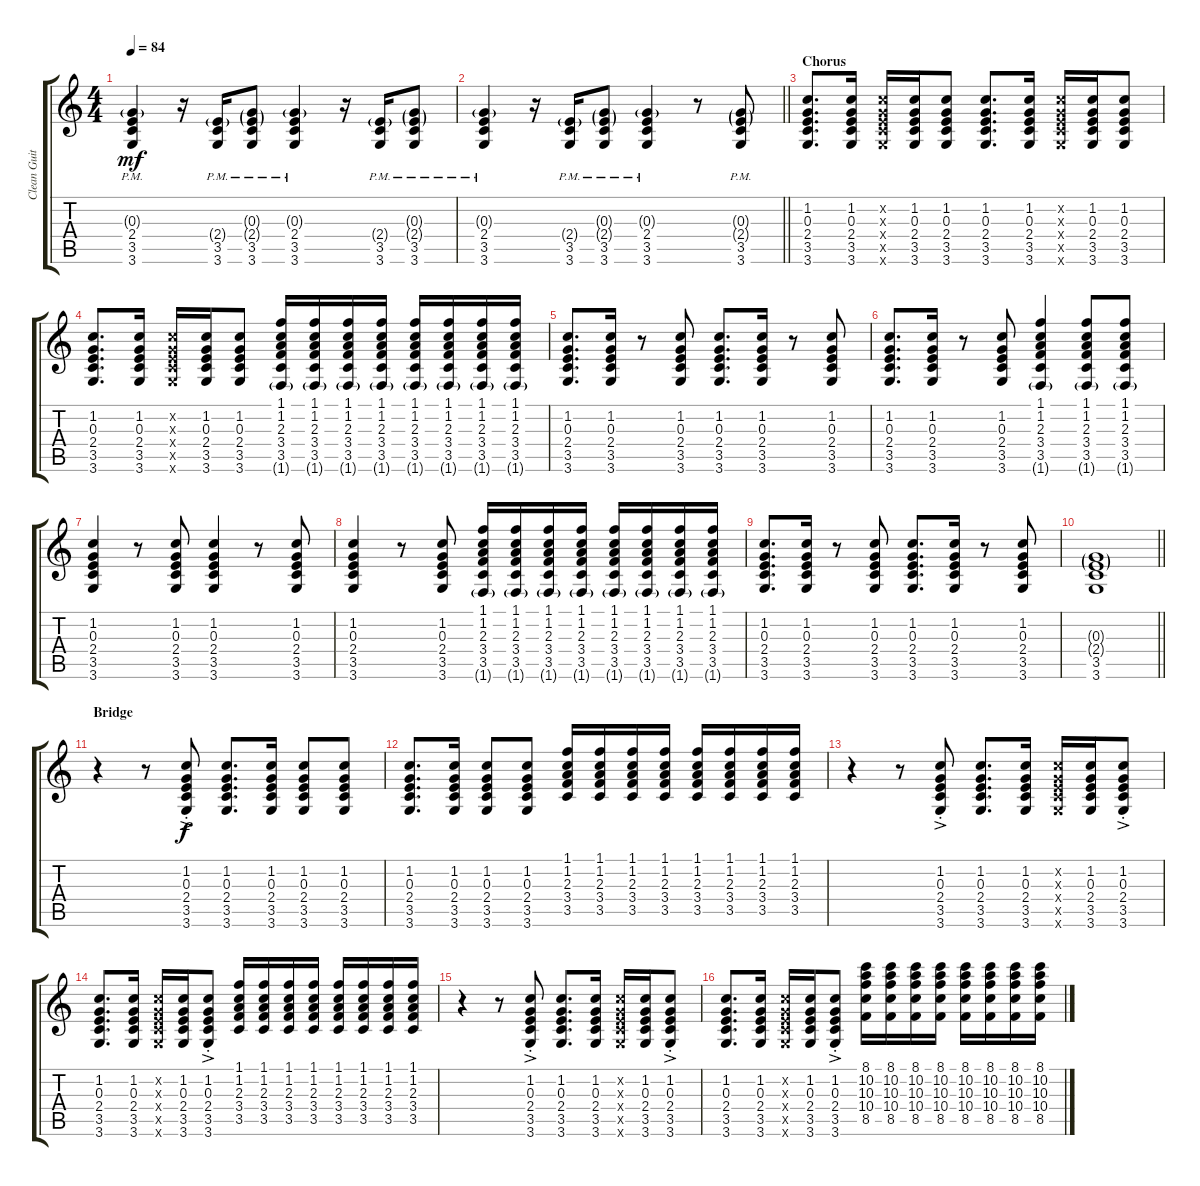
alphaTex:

\track ("Clean Guitar" "Clean Guit") {instrument electricguitarclean}
\staff {score tabs}
\tuning (E4 B3 G3 D3 A2 E2) {hide}
\ts (4 4)
\tempo 84
\clef g2
\ks c
(0.3{g pm} 2.4{pm} 3.5{pm} 3.6{pm}).4{dy mf} r.16 (2.4{g pm} 3.5{pm} 3.6{pm}).16 (0.3{g pm} 2.4{g pm} 3.5{pm} 3.6{pm}).8 (0.3{g pm} 2.4{pm} 3.5{pm} 3.6{pm}).4 r.16 (2.4{g pm} 3.5{pm} 3.6{pm}).16 (0.3{g pm} 2.4{g pm} 3.5{pm} 3.6{pm}).8 |
\barLineRight lightlight
(0.3{g pm} 2.4{pm} 3.5{pm} 3.6{pm}).4 r.16 (2.4{g pm} 3.5{pm} 3.6{pm}).16 (0.3{g pm} 2.4{g pm} 3.5{pm} 3.6{pm}).8 (0.3{g pm} 2.4{pm} 3.5{pm} 3.6{pm}).4 r.8 (0.3{g pm} 2.4{g pm} 3.5{pm} 3.6{pm}).8 |
\section ("" "Chorus")
(1.2 0.3 2.4 3.5 3.6).8{d} (1.2 0.3 2.4 3.5 3.6).16 (1.2{x} 0.3{x} 2.4{x} 3.5{x} 3.6{x}).16 (1.2 0.3 2.4 3.5 3.6).16 (1.2 0.3 2.4 3.5 3.6).8 (1.2 0.3 2.4 3.5 3.6).8{d} (1.2 0.3 2.4 3.5 3.6).16 (1.2{x} 0.3{x} 2.4{x} 3.5{x} 3.6{x}).16 (1.2 0.3 2.4 3.5 3.6).16 (1.2 0.3 2.4 3.5 3.6).8 |
(1.2 0.3 2.4 3.5 3.6).8{d} (1.2 0.3 2.4 3.5 3.6).16 (1.2{x} 0.3{x} 2.4{x} 3.5{x} 3.6{x}).16 (1.2 0.3 2.4 3.5 3.6).16 (1.2 0.3 2.4 3.5 3.6).8 (1.1 1.2 2.3 3.4 3.5 1.6{g}).16 (1.1 1.2 2.3 3.4 3.5 1.6{g}).16 (1.1 1.2 2.3 3.4 3.5 1.6{g}).16 (1.1 1.2 2.3 3.4 3.5 1.6{g}).16 (1.1 1.2 2.3 3.4 3.5 1.6{g}).16 (1.1 1.2 2.3 3.4 3.5 1.6{g}).16 (1.1 1.2 2.3 3.4 3.5 1.6{g}).16 (1.1 1.2 2.3 3.4 3.5 1.6{g}).16 |
(1.2 0.3 2.4 3.5 3.6).8{d} (1.2 0.3 2.4 3.5 3.6).16 r.8 (1.2 0.3 2.4 3.5 3.6).8 (1.2 0.3 2.4 3.5 3.6).8{d} (1.2 0.3 2.4 3.5 3.6).16 r.8 (1.2 0.3 2.4 3.5 3.6).8 |
(1.2 0.3 2.4 3.5 3.6).8{d} (1.2 0.3 2.4 3.5 3.6).16 r.8 (1.2 0.3 2.4 3.5 3.6).8 (1.1 1.2 2.3 3.4 3.5 1.6{g}).4 (1.1 1.2 2.3 3.4 3.5 1.6{g}).8 (1.1 1.2 2.3 3.4 3.5 1.6{g}).8 |
(1.2 0.3 2.4 3.5 3.6).4 r.8 (1.2 0.3 2.4 3.5 3.6).8 (1.2 0.3 2.4 3.5 3.6).4 r.8 (1.2 0.3 2.4 3.5 3.6).8 |
(1.2 0.3 2.4 3.5 3.6).4 r.8 (1.2 0.3 2.4 3.5 3.6).8 (1.1 1.2 2.3 3.4 3.5 1.6{g}).16 (1.1 1.2 2.3 3.4 3.5 1.6{g}).16 (1.1 1.2 2.3 3.4 3.5 1.6{g}).16 (1.1 1.2 2.3 3.4 3.5 1.6{g}).16 (1.1 1.2 2.3 3.4 3.5 1.6{g}).16 (1.1 1.2 2.3 3.4 3.5 1.6{g}).16 (1.1 1.2 2.3 3.4 3.5 1.6{g}).16 (1.1 1.2 2.3 3.4 3.5 1.6{g}).16 |
(1.2 0.3 2.4 3.5 3.6).8{d} (1.2 0.3 2.4 3.5 3.6).16 r.8 (1.2 0.3 2.4 3.5 3.6).8 (1.2 0.3 2.4 3.5 3.6).8{d} (1.2 0.3 2.4 3.5 3.6).16 r.8 (1.2 0.3 2.4 3.5 3.6).8 |
\barLineRight lightlight
(0.3{g} 2.4{g} 3.5 3.6).1 |
\section ("" "Bridge")
r.4 r.8 (1.2{ac st} 0.3{ac st} 2.4{ac st} 3.5{ac st} 3.6{ac st}).8{dy f} (1.2 0.3 2.4 3.5 3.6).8{d} (1.2 0.3 2.4 3.5 3.6).16 (1.2 0.3 2.4 3.5 3.6).8 (1.2 0.3 2.4 3.5 3.6).8 |
(1.2 0.3 2.4 3.5 3.6).8{d} (1.2 0.3 2.4 3.5 3.6).16 (1.2 0.3 2.4 3.5 3.6).8 (1.2 0.3 2.4 3.5 3.6).8 (1.1 1.2 2.3 3.4 3.5).16 (1.1 1.2 2.3 3.4 3.5).16 (1.1 1.2 2.3 3.4 3.5).16 (1.1 1.2 2.3 3.4 3.5).16 (1.1 1.2 2.3 3.4 3.5).16 (1.1 1.2 2.3 3.4 3.5).16 (1.1 1.2 2.3 3.4 3.5).16 (1.1 1.2 2.3 3.4 3.5).16 |
r.4 r.8 (1.2{ac st} 0.3{ac st} 2.4{ac st} 3.5{ac st} 3.6{ac st}).8 (1.2 0.3 2.4 3.5 3.6).8{d} (1.2 0.3 2.4 3.5 3.6).16 (1.2{x} 0.3{x} 2.4{x} 3.5{x} 3.6{x}).16 (1.2 0.3 2.4 3.5 3.6).16 (1.2{ac st} 0.3{ac st} 2.4{ac st} 3.5{ac st} 3.6{ac st}).8 |
(1.2 0.3 2.4 3.5 3.6).8{d} (1.2 0.3 2.4 3.5 3.6).16 (1.2{x} 0.3{x} 2.4{x} 3.5{x} 3.6{x}).16 (1.2 0.3 2.4 3.5 3.6).16 (1.2{ac st} 0.3{ac st} 2.4{ac st} 3.5{ac st} 3.6{ac st}).8 (1.1 1.2 2.3 3.4 3.5).16 (1.1 1.2 2.3 3.4 3.5).16 (1.1 1.2 2.3 3.4 3.5).16 (1.1 1.2 2.3 3.4 3.5).16 (1.1 1.2 2.3 3.4 3.5).16 (1.1 1.2 2.3 3.4 3.5).16 (1.1 1.2 2.3 3.4 3.5).16 (1.1 1.2 2.3 3.4 3.5).16 |
r.4 r.8 (1.2{ac st} 0.3{ac st} 2.4{ac st} 3.5{ac st} 3.6{ac st}).8 (1.2 0.3 2.4 3.5 3.6).8{d} (1.2 0.3 2.4 3.5 3.6).16 (1.2{x} 0.3{x} 2.4{x} 3.5{x} 3.6{x}).16 (1.2 0.3 2.4 3.5 3.6).16 (1.2{ac st} 0.3{ac st} 2.4{ac st} 3.5{ac st} 3.6{ac st}).8 |
(1.2 0.3 2.4 3.5 3.6).8{d} (1.2 0.3 2.4 3.5 3.6).16 (1.2{x} 0.3{x} 2.4{x} 3.5{x} 3.6{x}).16 (1.2 0.3 2.4 3.5 3.6).16 (1.2{ac st} 0.3{ac st} 2.4{ac st} 3.5{ac st} 3.6{ac st}).8 (8.1 10.2 10.3 10.4 8.5).16 (8.1 10.2 10.3 10.4 8.5).16 (8.1 10.2 10.3 10.4 8.5).16 (8.1 10.2 10.3 10.4 8.5).16 (8.1 10.2 10.3 10.4 8.5).16 (8.1 10.2 10.3 10.4 8.5).16 (8.1 10.2 10.3 10.4 8.5).16 (8.1 10.2 10.3 10.4 8.5).16
